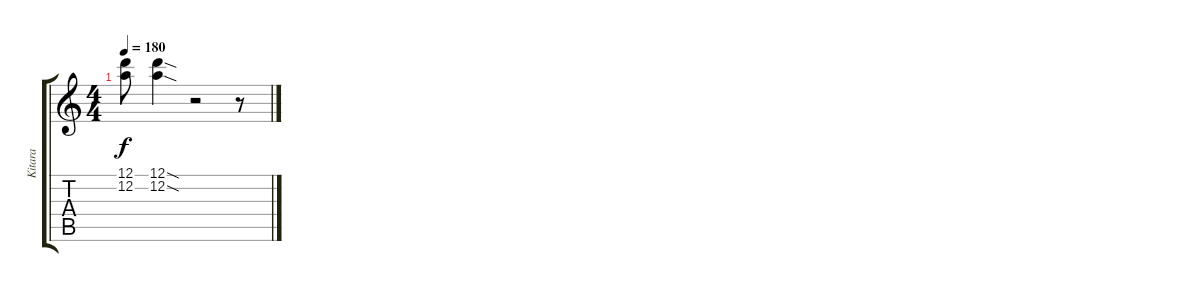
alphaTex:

\track ("Kitara" "Kitara") {instrument distortionguitar}
\staff {score tabs}
\tuning (D4 A3 F3 C3 G2 D2) {hide}
\ts (4 4)
\tempo 180
\clef g2
\ks c
(12.1 12.2).8{dy f} (12.1{sod} 12.2{sod}).4 r.2 r.8
